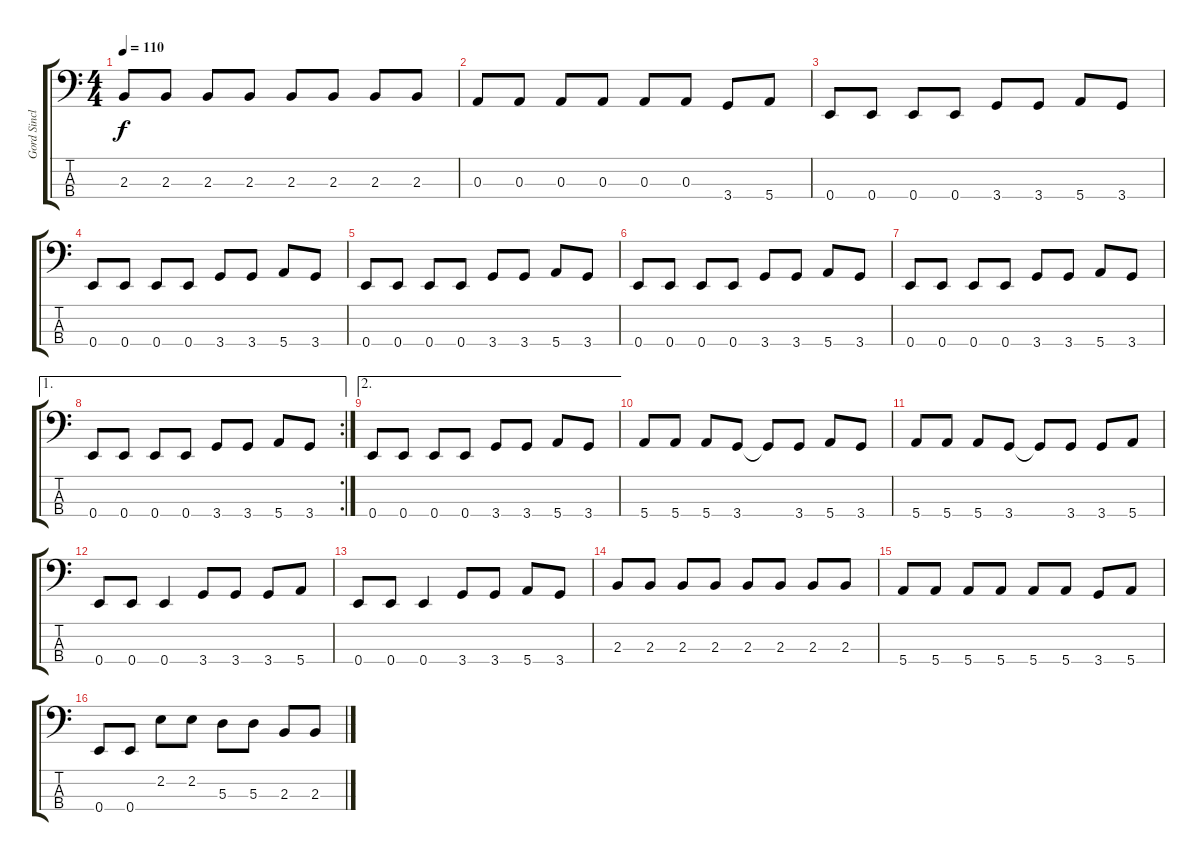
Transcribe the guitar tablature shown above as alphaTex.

\track ("Gord Sinclair" "Gord Sincl") {instrument electricbasspick}
\staff {score tabs}
\tuning (G2 D2 A1 E1) {hide}
\ts (4 4)
\tempo 110
\clef f4
\ks c
2.3.8{dy f} 2.3.8 2.3.8 2.3.8 2.3.8 2.3.8 2.3.8 2.3.8 |
0.3.8 0.3.8 0.3.8 0.3.8 0.3.8 0.3.8 3.4.8 5.4.8 |
0.4.8 0.4.8 0.4.8 0.4.8 3.4.8 3.4.8 5.4.8 3.4.8 |
0.4.8 0.4.8 0.4.8 0.4.8 3.4.8 3.4.8 5.4.8 3.4.8 |
0.4.8 0.4.8 0.4.8 0.4.8 3.4.8 3.4.8 5.4.8 3.4.8 |
0.4.8 0.4.8 0.4.8 0.4.8 3.4.8 3.4.8 5.4.8 3.4.8 |
0.4.8 0.4.8 0.4.8 0.4.8 3.4.8 3.4.8 5.4.8 3.4.8 |
\ae 1
\rc 2
0.4.8 0.4.8 0.4.8 0.4.8 3.4.8 3.4.8 5.4.8 3.4.8 |
\ae 2
0.4.8 0.4.8 0.4.8 0.4.8 3.4.8 3.4.8 5.4.8 3.4.8 |
5.4.8 5.4.8 5.4.8 3.4.8 3.4{t}.8 3.4.8 5.4.8 3.4.8 |
5.4.8 5.4.8 5.4.8 3.4.8 3.4{t}.8 3.4.8 3.4.8 5.4.8 |
0.4.8 0.4.8 0.4.4 3.4.8 3.4.8 3.4.8 5.4.8 |
0.4.8 0.4.8 0.4.4 3.4.8 3.4.8 5.4.8 3.4.8 |
2.3.8 2.3.8 2.3.8 2.3.8 2.3.8 2.3.8 2.3.8 2.3.8 |
5.4.8 5.4.8 5.4.8 5.4.8 5.4.8 5.4.8 3.4.8 5.4.8 |
0.4.8 0.4.8 2.2.8 2.2.8 5.3.8 5.3.8 2.3.8 2.3.8
